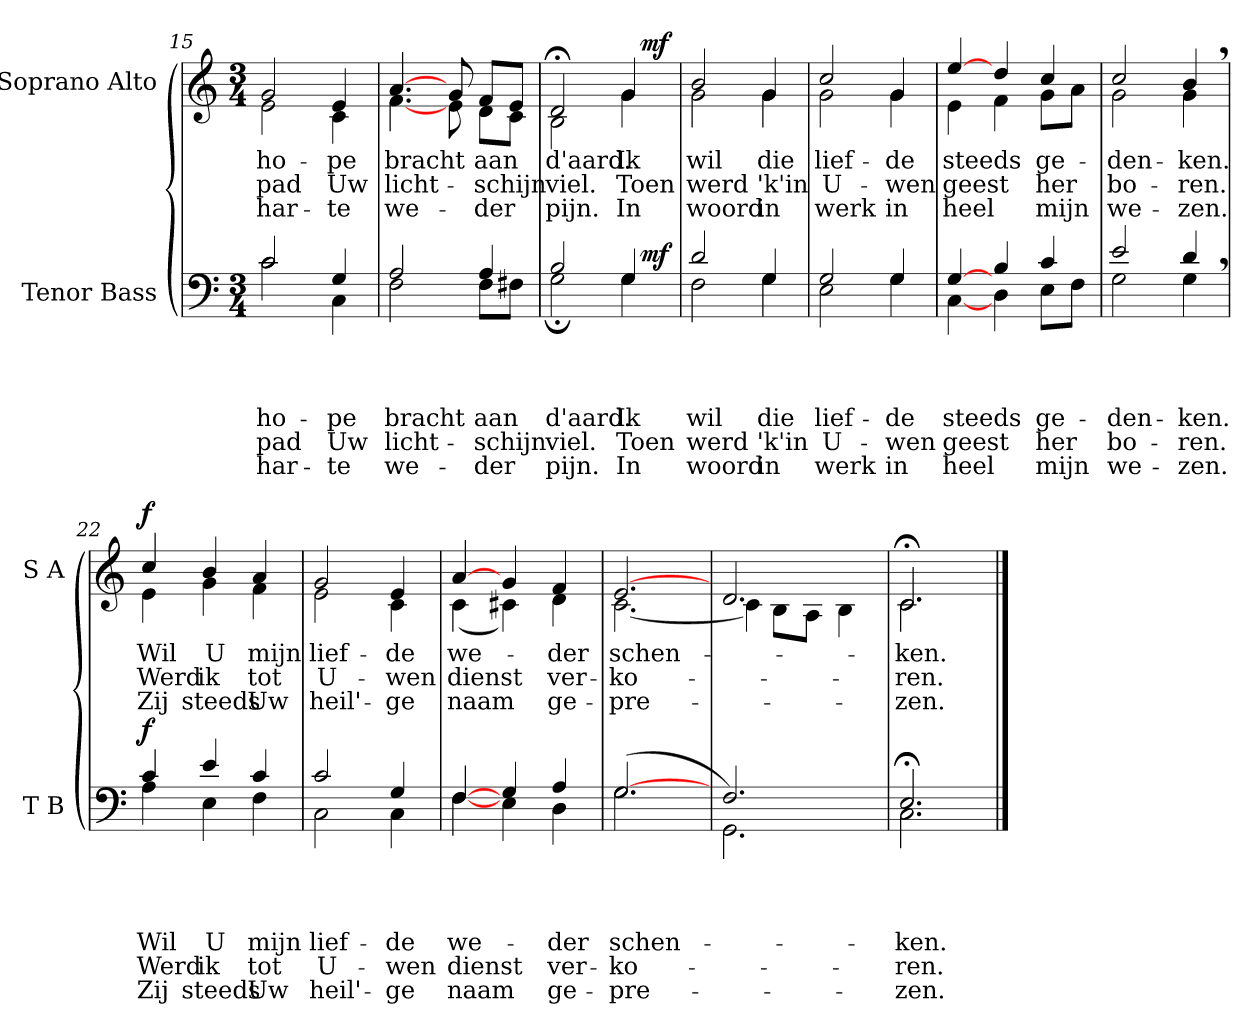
**kern	**text	**text	**text	**text	**text	**text	**dynam	**kern	**text	**text	**text	**dynam
*part2	*part2	*part2	*part2	*part2	*part2	*part2	*part2	*part1	*part1	*part1	*part1	*part1
*staff2	*staff2	*staff2	*staff2	*staff2	*staff2	*staff2	*staff2	*staff1	*staff1	*staff1	*staff1	*staff1
*I"Tenor Bass	*	*	*	*	*	*	*	*I"Soprano Alto	*	*	*	*
*I'T B	*	*	*	*	*	*	*	*I'S A	*	*	*	*
!!LO:LB:g=z
*clefF4	*	*	*	*	*	*	*	*clefG2	*	*	*	*
*k[]	*	*	*	*	*	*	*	*k[]	*	*	*	*
*C:	*	*	*	*	*	*	*	*C:	*	*	*	*
*M3/4	*	*	*	*	*	*	*	*M3/4	*	*	*	*
=15	=15	=15	=15	=15	=15	=15	=15	=15	=15	=15	=15	=15
*^	*	*	*	*	*	*	*	*^	*	*	*	*
2c/	2c\	.	.	.	ho-	pad	har-	.	2g/	2e\	ho-	pad	har-	.
4G/	4C\	.	.	.	-pe	Uw	-te	.	4e/	4c\	-pe	Uw	-te	.
=16	=16	=16	=16	=16	=16	=16	=16	=16	=16	=16	=16	=16	=16	=16
2A/	2F\	.	.	.	bracht	licht-	we-	.	[>4.a/	[<4.f\	bracht	licht-	we-	.
.	.	.	.	.	.	.	.	.	8g/	8e\	.	.	.	.
4A/	8F\L	.	.	.	aan	-schijn	-der	.	8f/L	8d\L	aan	-schijn	-der	.
.	8F#X\J	.	.	.	.	.	.	.	8e/J	8c\J	.	.	.	.
=17	=17	=17	=17	=17	=17	=17	=17	=17	=17	=17	=17	=17	=17	=17
*	*^	*	*	*	*	*	*	*	*	*^	*	*	*	*
2B/	2G;<\	2ryy	.	.	.	d'aard.	viel.	pijn.	.	2d;</	2B\	2ryy	d'aard.	viel.	pijn.	.
4G/	4G\	16ryy	.	.	.	Ik	Toen	In	.	4g/	4g\	16ryy	Ik	Toen	In	.
!	!	!	!	!	!	!	!	!	!LO:DY:a	!	!	!	!	!	!	!LO:DY:a
.	.	8.ryy	.	.	.	.	.	.	mf	.	.	8.ryy	.	.	.	mf
*	*v	*v	*	*	*	*	*	*	*	*	*	*	*	*	*	*
*	*	*	*	*	*	*	*	*	*	*v	*v	*	*	*	*
=18	=18	=18	=18	=18	=18	=18	=18	=18	=18	=18	=18	=18	=18	=18
2d/	2F\	.	.	.	wil	werd	woord	.	2b/	2g\	wil	werd	woord	.
4G/	4G\	.	.	.	die	'k'in	in	.	4g/	4g\	die	'k'in	in	.
=19	=19	=19	=19	=19	=19	=19	=19	=19	=19	=19	=19	=19	=19	=19
2G/	2E\	.	.	.	lief-	U-	werk	.	2cc/	2g\	lief-	U-	werk	.
4G/	4G\	.	.	.	-de	-wen	in	.	4g/	4g\	-de	-wen	in	.
=20	=20	=20	=20	=20	=20	=20	=20	=20	=20	=20	=20	=20	=20	=20
[>4G/	[<4C\	.	.	.	steeds	geest	heel	.	[>4ee/	4e\	steeds	geest	heel	.
4B/	4D\	.	.	.	.	.	.	.	4dd/	4f\	.	.	.	.
4c/	8E\L	.	.	.	ge-	her	mijn	.	4cc/	8g\L	ge-	her	mijn	.
.	8F\J	.	.	.	.	.	.	.	.	8a\J	.	.	.	.
=21	=21	=21	=21	=21	=21	=21	=21	=21	=21	=21	=21	=21	=21	=21
2e/	2G\	.	.	.	-den-	bo-	we-	.	2cc/	2g\	-den-	bo-	we-	.
4d,>/	4G\	.	.	.	-ken.	-ren.	-zen.	.	4b,>/	4g\	-ken.	-ren.	-zen.	.
!!LO:LB:g=z	!!
=22	=22	=22	=22	=22	=22	=22	=22	=22	=22	=22	=22	=22	=22	=22
!	!	!	!	!	!	!	!	!LO:DY:a	!	!	!	!	!	!LO:DY:a
4c/	4A\	.	.	.	Wil	Werd	Zij	f	4cc/	4e\	Wil	Werd	Zij	f
4e/	4E\	.	.	.	U	ik	steeds	.	4b/	4g\	U	ik	steeds	.
4c/	4F\	.	.	.	mijn	tot	Uw	.	4a/	4f\	mijn	tot	Uw	.
=23	=23	=23	=23	=23	=23	=23	=23	=23	=23	=23	=23	=23	=23	=23
2c/	2C\	.	.	.	lief-	U-	heil'-	.	2g/	2e\	lief-	U-	heil'-	.
4G/	4C\	.	.	.	-de	-wen	-ge	.	4e/	4c\	-de	-wen	-ge	.
=24	=24	=24	=24	=24	=24	=24	=24	=24	=24	=24	=24	=24	=24	=24
[>4F/	[<4F\	.	.	.	we-	dienst	naam	.	[>4a/	(4c\	we-	dienst	naam	.
4G/	4E\	.	.	.	.	.	.	.	4g/	4c#X\)	.	.	.	.
4A/	4D\	.	.	.	-der	ver-	ge-	.	4f/	4d\	-der	ver-	ge-	.
=25	=25	=25	=25	=25	=25	=25	=25	=25	=25	=25	=25	=25	=25	=25
([>2.G/	2.G\	.	.	.	schen-	-ko-	-pre-	.	[>2.e/	[<2.c\	schen-	-ko-	-pre-	.
=26	=26	=26	=26	=26	=26	=26	=26	=26	=26	=26	=26	=26	=26	=26
2.F/	2.GG\)	.	.	.	.	.	.	.	2.d/	4c\]	.	.	.	.
.	.	.	.	.	.	.	.	.	.	8B\L	.	.	.	.
.	.	.	.	.	.	.	.	.	.	8A\J	.	.	.	.
.	.	.	.	.	.	.	.	.	.	4B\	.	.	.	.
=27	=27	=27	=27	=27	=27	=27	=27	=27	=27	=27	=27	=27	=27	=27
2.E;</	2.C\	.	.	.	-ken.	-ren.	-zen.	.	2.c;</	2.c\	-ken.	-ren.	-zen.	.
*v	*v	*	*	*	*	*	*	*	*	*	*	*	*	*
*	*	*	*	*	*	*	*	*v	*v	*	*	*	*
==	==	==	==	==	==	==	==	==	==	==	==	==
*-	*-	*-	*-	*-	*-	*-	*-	*-	*-	*-	*-	*-
